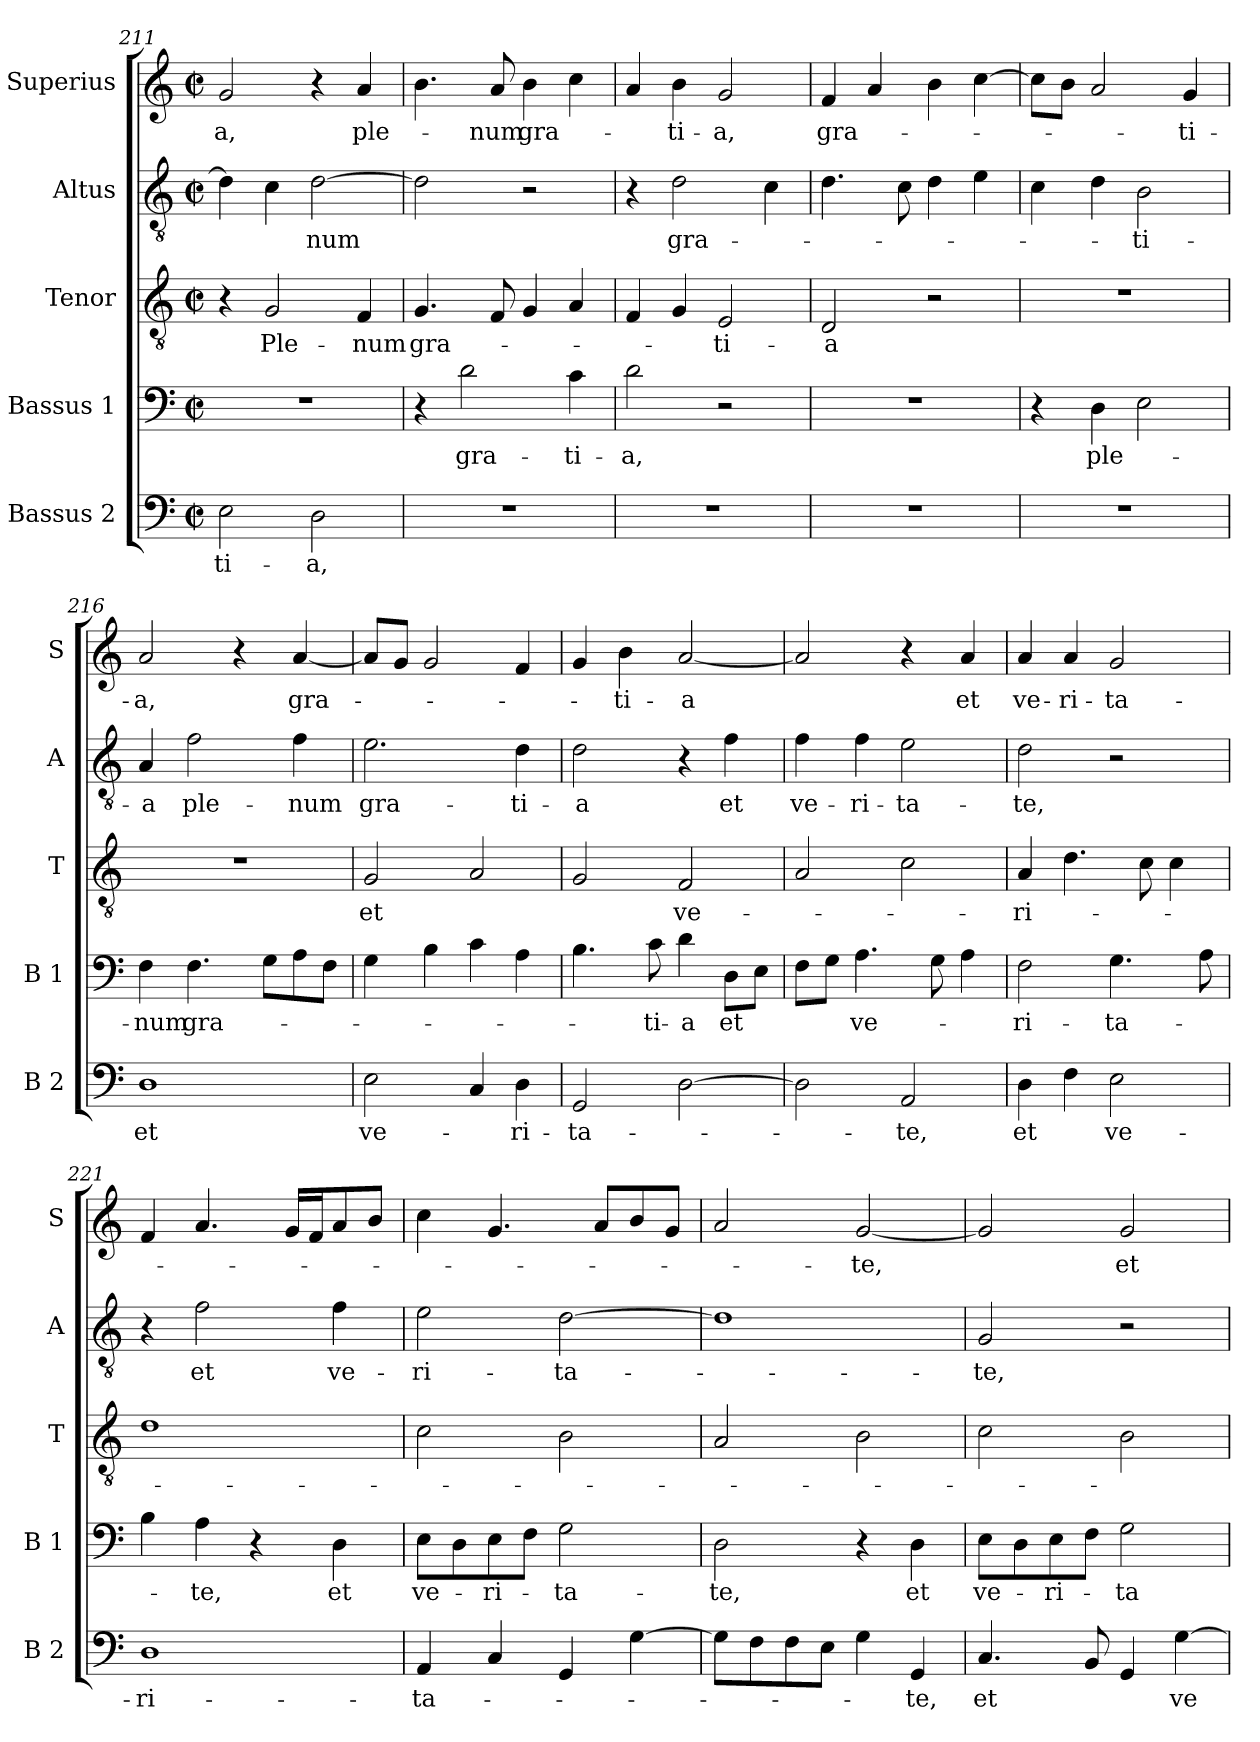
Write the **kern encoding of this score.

**kern	**text	**kern	**text	**kern	**text	**kern	**text	**kern	**text
*part5	*part5	*part4	*part4	*part3	*part3	*part2	*part2	*part1	*part1
*staff5	*staff5	*staff4	*staff4	*staff3	*staff3	*staff2	*staff2	*staff1	*staff1
*I"Bassus 2	*	*I"Bassus 1	*	*I"Tenor	*	*I"Altus	*	*I"Superius	*
*I'B 2	*	*I'B 1	*	*I'T	*	*I'A	*	*I'S	*
*clefF4	*	*clefF4	*	*clefGv2	*	*clefGv2	*	*clefG2	*
*k[]	*	*k[]	*	*k[]	*	*k[]	*	*k[]	*
*C:	*	*C:	*	*C:	*	*C:	*	*C:	*
*M2/2	*	*M2/2	*	*M2/2	*	*M2/2	*	*M2/2	*
*met(c|)	*	*met(c|)	*	*met(c|)	*	*met(c|)	*	*met(c|)	*
=211	=211	=211	=211	=211	=211	=211	=211	=211	=211
!	!LO:LY:b	!	!	!	!	!	!	!	!LO:LY:b
2E\	-ti-	1r	.	4r	.	4d\]	.	2g/	-a,
!	!	!	!	!	!LO:LY:b	!	!	!	!
.	.	.	.	2G/	Ple-	4c\	.	.	.
!	!LO:LY:b	!	!	!	!	!	!LO:LY:b	!	!
2D\	-a,	.	.	.	.	[2d\	-num	4r	.
!	!	!	!	!	!LO:LY:b	!	!	!	!LO:LY:b
.	.	.	.	4F/	-num	.	.	4a/	ple-
=212	=212	=212	=212	=212	=212	=212	=212	=212	=212
!	!	!	!	!	!LO:LY:b	!	!	!	!
1r	.	4r	.	4.G/	gra-	2d\]	.	4.b\	.
!	!	!	!LO:LY:b	!	!	!	!	!	!
.	.	2d\	gra-	.	.	.	.	.	.
!	!	!	!	!	!	!	!	!	!LO:LY:b
.	.	.	.	8F/	.	.	.	8a/	-num
!	!	!	!	!	!	!	!	!	!LO:LY:b
.	.	.	.	4G/	.	2r	.	4b\	gra-
!	!	!	!LO:LY:b	!	!	!	!	!	!
.	.	4c\	-ti-	4A/	.	.	.	4cc\	.
=213	=213	=213	=213	=213	=213	=213	=213	=213	=213
!	!	!	!LO:LY:b	!	!	!	!	!	!
1r	.	2d\	-a,	4F/	.	4r	.	4a/	.
!	!	!	!	!	!	!	!LO:LY:b	!	!LO:LY:b
.	.	.	.	4G/	.	2d\	gra-	4b\	-ti-
!	!	!	!	!	!LO:LY:b	!	!	!	!LO:LY:b
.	.	2r	.	2E/	-ti-	.	.	2g/	-a,
.	.	.	.	.	.	4c\	.	.	.
=214	=214	=214	=214	=214	=214	=214	=214	=214	=214
!	!	!	!	!	!LO:LY:b	!	!	!	!LO:LY:b
1r	.	1r	.	2D/	-a	4.d\	.	4f/	gra-
.	.	.	.	.	.	.	.	4a/	.
.	.	.	.	.	.	8c\	.	.	.
.	.	.	.	2r	.	4d\	.	4b\	.
.	.	.	.	.	.	4e\	.	[4cc\	.
=215	=215	=215	=215	=215	=215	=215	=215	=215	=215
1r	.	4r	.	1r	.	4c\	.	8cc\L]	.
.	.	.	.	.	.	.	.	8b\J	.
!	!	!	!LO:LY:b	!	!	!	!	!	!
.	.	4D\	ple-	.	.	4d\	.	2a/	.
!	!	!	!	!	!	!	!LO:LY:b	!	!
.	.	2E\	.	.	.	2B\	-ti-	.	.
!	!	!	!	!	!	!	!	!	!LO:LY:b
.	.	.	.	.	.	.	.	4g/	-ti-
!!LO:PB:g=z
=216	=216	=216	=216	=216	=216	=216	=216	=216	=216
!	!LO:LY:b	!	!LO:LY:b	!	!	!	!LO:LY:b	!	!LO:LY:b
1D	et	4F\	-num	1r	.	4A/	-a	2a/	-a,
!	!	!	!LO:LY:b	!	!	!	!LO:LY:b	!	!
.	.	4.F\	gra-	.	.	2f\	ple-	.	.
.	.	.	.	.	.	.	.	4r	.
.	.	8G\L	.	.	.	.	.	.	.
!	!	!	!	!	!	!	!LO:LY:b	!	!LO:LY:b
.	.	8A\	.	.	.	4f\	-num	[4a/	gra-
.	.	8F\J	.	.	.	.	.	.	.
=217	=217	=217	=217	=217	=217	=217	=217	=217	=217
!	!LO:LY:b	!	!	!	!LO:LY:b	!	!LO:LY:b	!	!
2E\	ve-	4G\	.	2G/	et	2.e\	gra-	8a/L]	.
.	.	.	.	.	.	.	.	8g/J	.
.	.	4B\	.	.	.	.	.	2g/	.
4C/	.	4c\	.	2A/	.	.	.	.	.
!	!LO:LY:b	!	!	!	!	!	!LO:LY:b	!	!
4D\	-ri-	4A\	.	.	.	4d\	-ti-	4f/	.
=218	=218	=218	=218	=218	=218	=218	=218	=218	=218
!	!LO:LY:b	!	!	!	!	!	!LO:LY:b	!	!
2GG/	-ta-	4.B\	.	2G/	.	2d\	-a	4g/	.
!	!	!	!	!	!	!	!	!	!LO:LY:b
.	.	.	.	.	.	.	.	4b\	-ti-
!	!	!	!LO:LY:b	!	!	!	!	!	!
.	.	8c\	-ti-	.	.	.	.	.	.
!	!	!	!LO:LY:b	!	!LO:LY:b	!	!	!	!LO:LY:b
[2D\	.	4d\	-a	2F/	ve-	4r	.	[2a/	-a
!	!	!	!LO:LY:b	!	!	!	!LO:LY:b	!	!
.	.	8D\L	et	.	.	4f\	et	.	.
.	.	8E\J	.	.	.	.	.	.	.
=219	=219	=219	=219	=219	=219	=219	=219	=219	=219
!	!	!	!	!	!	!	!LO:LY:b	!	!
2D\]	.	8F\L	.	2A/	.	4f\	ve-	2a/]	.
.	.	8G\J	.	.	.	.	.	.	.
!	!	!	!LO:LY:b	!	!	!	!LO:LY:b	!	!
.	.	4.A\	ve-	.	.	4f\	-ri-	.	.
!	!LO:LY:b	!	!	!	!	!	!LO:LY:b	!	!
2AA/	-te,	.	.	2c\	.	2e\	-ta-	4r	.
.	.	8G\	.	.	.	.	.	.	.
!	!	!	!	!	!	!	!	!	!LO:LY:b
.	.	4A\	.	.	.	.	.	4a/	et
=220	=220	=220	=220	=220	=220	=220	=220	=220	=220
!	!LO:LY:b	!	!LO:LY:b	!	!LO:LY:b	!	!LO:LY:b	!	!LO:LY:b
4D\	et	2F\	-ri-	4A/	-ri-	2d\	-te,	4a/	ve-
!	!	!	!	!	!	!	!	!	!LO:LY:b
4F\	.	.	.	4.d\	.	.	.	4a/	-ri-
!	!LO:LY:b	!	!LO:LY:b	!	!	!	!	!	!LO:LY:b
2E\	ve-	4.G\	-ta-	.	.	2r	.	2g/	-ta-
.	.	.	.	8c\	.	.	.	.	.
.	.	.	.	4c\	.	.	.	.	.
.	.	8A\	.	.	.	.	.	.	.
=221	=221	=221	=221	=221	=221	=221	=221	=221	=221
!	!LO:LY:b	!	!	!	!	!	!	!	!
1D	-ri-	4B\	.	1d	.	4r	.	4f/	.
!	!	!	!LO:LY:b	!	!	!	!LO:LY:b	!	!
.	.	4A\	-te,	.	.	2f\	et	4.a/	.
.	.	4r	.	.	.	.	.	.	.
.	.	.	.	.	.	.	.	16g/LL	.
.	.	.	.	.	.	.	.	16f/J	.
!	!	!	!LO:LY:b	!	!	!	!LO:LY:b	!	!
.	.	4D\	et	.	.	4f\	ve-	8a/	.
.	.	.	.	.	.	.	.	8b/J	.
!!LO:LB:g=z
=222	=222	=222	=222	=222	=222	=222	=222	=222	=222
!	!LO:LY:b	!	!LO:LY:b	!	!	!	!LO:LY:b	!	!
4AA/	-ta-	8E\L	ve-	2c\	.	2e\	-ri-	4cc\	.
.	.	8D\	.	.	.	.	.	.	.
!	!	!	!LO:LY:b	!	!	!	!	!	!
4C/	.	8E\	-ri-	.	.	.	.	4.g/	.
.	.	8F\J	.	.	.	.	.	.	.
!	!	!	!LO:LY:b	!	!	!	!LO:LY:b	!	!
4GG/	.	2G\	-ta-	2B\	.	[2d\	-ta-	.	.
.	.	.	.	.	.	.	.	8a/L	.
[4G\	.	.	.	.	.	.	.	8b/	.
.	.	.	.	.	.	.	.	8g/J	.
=223	=223	=223	=223	=223	=223	=223	=223	=223	=223
!	!	!	!LO:LY:b	!	!	!	!	!	!
8G\L]	.	2D\	-te,	2A/	.	1d]	.	2a/	.
8F\	.	.	.	.	.	.	.	.	.
8F\	.	.	.	.	.	.	.	.	.
8E\J	.	.	.	.	.	.	.	.	.
!	!	!	!	!	!	!	!	!	!LO:LY:b
4G\	.	4r	.	2B\	.	.	.	[2g/	-te,
!	!LO:LY:b	!	!LO:LY:b	!	!	!	!	!	!
4GG/	-te,	4D\	et	.	.	.	.	.	.
=224	=224	=224	=224	=224	=224	=224	=224	=224	=224
!	!LO:LY:b	!	!LO:LY:b	!	!	!	!LO:LY:b	!	!
4.C/	et	8E\L	ve-	2c\	.	2G/	-te,	2g/]	.
.	.	8D\	.	.	.	.	.	.	.
!	!	!	!LO:LY:b	!	!	!	!	!	!
.	.	8E\	-ri-	.	.	.	.	.	.
8BB/	.	8F\J	.	.	.	.	.	.	.
!	!	!	!LO:LY:b	!	!	!	!	!	!LO:LY:b
4GG/	.	2G\	-ta-	2B\	.	2r	.	2g/	et
!	!LO:LY:b	!	!	!	!	!	!	!	!
[4G\	ve-	.	.	.	.	.	.	.	.
=	=	=	=	=	=	=	=	=	=
*-	*-	*-	*-	*-	*-	*-	*-	*-	*-
